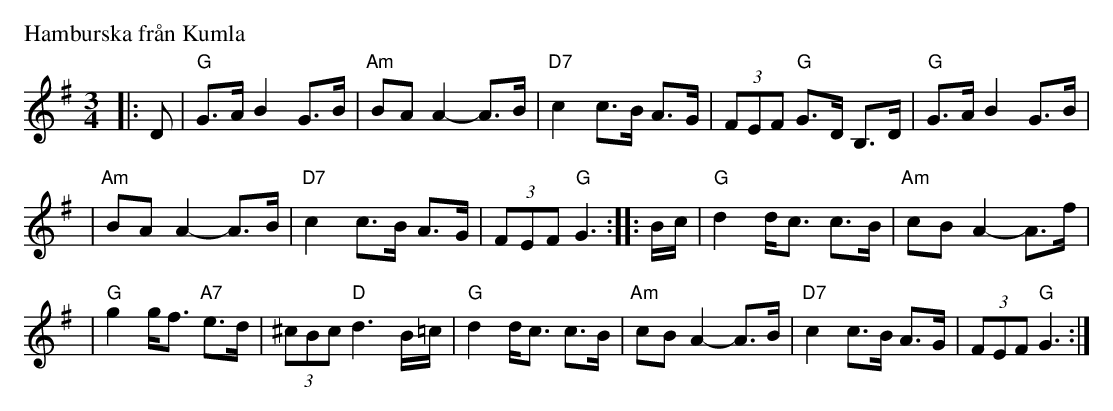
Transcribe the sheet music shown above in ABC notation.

X:1
P: Hamburska fr\aan Kumla
M: 3/4
L: 1/8
K: G
|: D \
| "G"G>A B2 G>B | "Am"BA A2- A>B \
| "D7"c2 c>B A>G | (3FEF "G"G>D B,>D \
| "G"G>A B2 G>B |
| "Am"BA A2- A>B \
| "D7"c2 c>B A>G | (3FEF "G"G3 :| \
|: B/c/ \
| "G"d2 d<c c>B | "Am"cB A2- A>f |
| "G"g2 g<f "A7"e>d | (3^cBc "D"d3 B/=c/ \
| "G"d2 d<c c>B | "Am"cB A2- A>B \
| "D7"c2 c>B A>G | (3FEF "G"G3 :|
